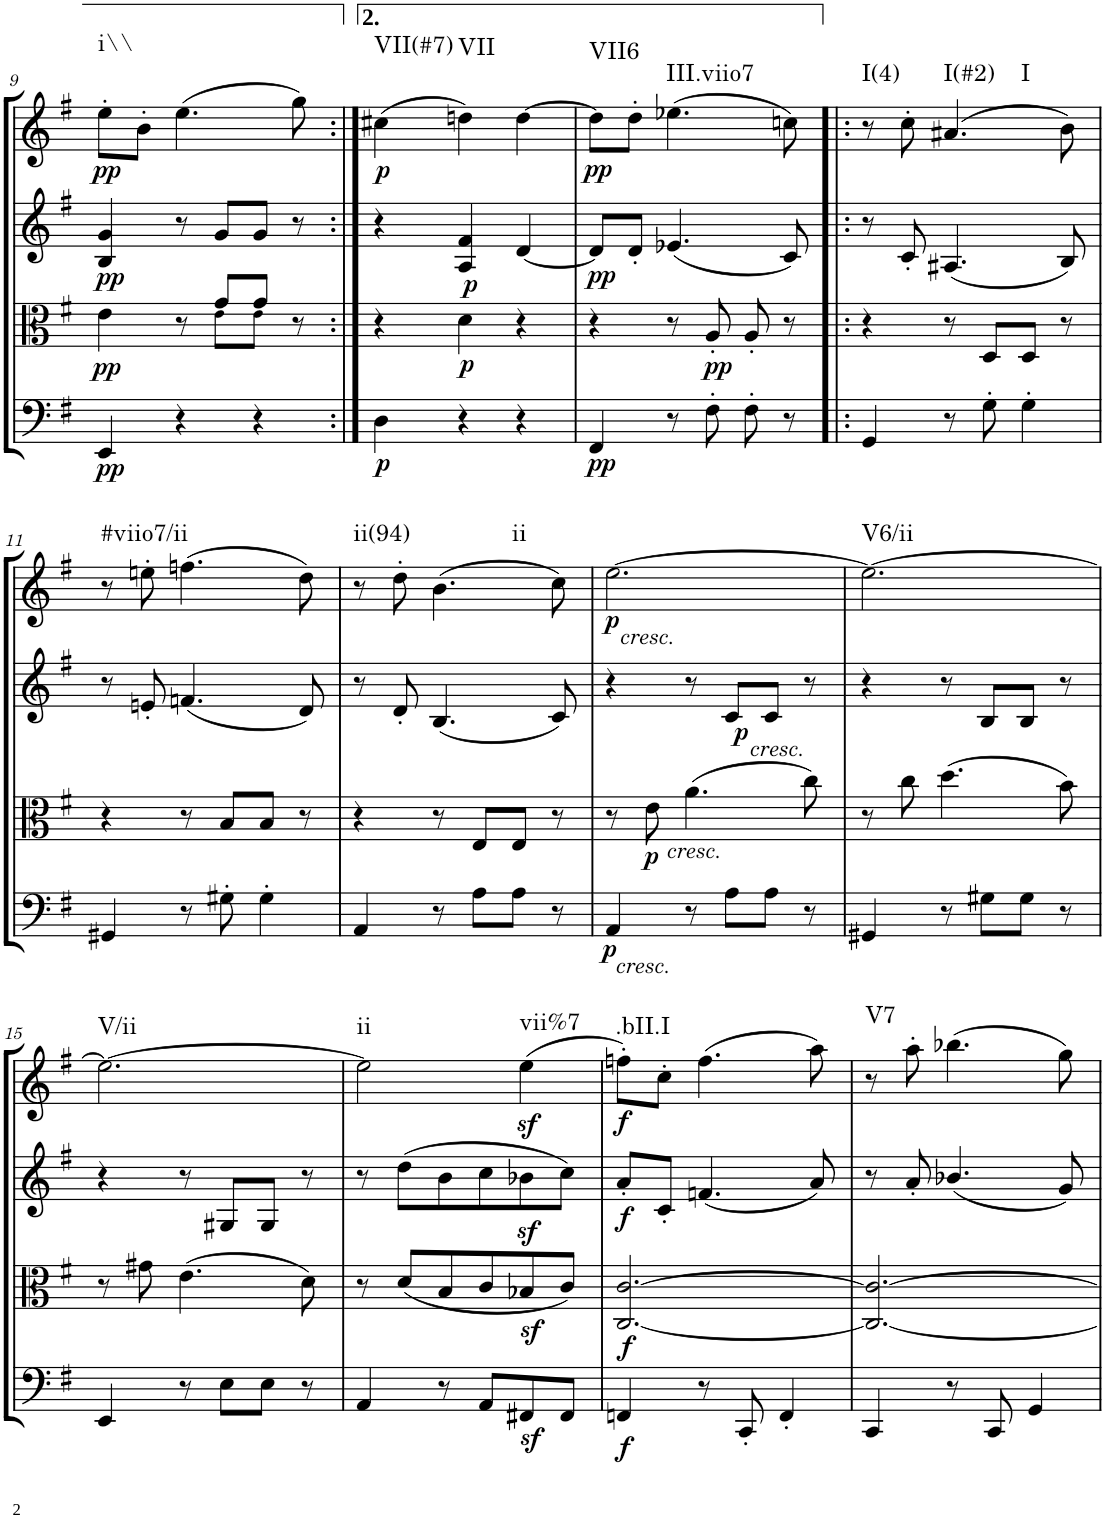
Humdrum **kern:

**kern	**dynam	**kern	**dynam	**kern	**dynam	**kern	**dynam	**harte
*part4	*part4	*part3	*part3	*part2	*part2	*part1	*part1	*part1
*staff4	*staff4	*staff3	*staff3	*staff2	*staff2	*staff1	*staff1	*
*I"Violoncello.	*	*I"Viola.	*	*I"Violin II.	*	*I"Violin I.	*	*
*I'Vc	*	*I'Vla	*	*I'Vln	*	*I'Vln	*	*
!!LO:PB:g=z
*clefF4	*	*clefC3	*	*clefG2	*	*clefG2	*	*
*k[f#]	*	*k[f#]	*	*k[f#]	*	*k[f#]	*	*
*M3/4	*	*M3/4	*	*M3/4	*	*M3/4	*	*
=9	=9	=9	=9	=9	=9	=9	=9	=9
*	*	*^	*	*	*	*	*	*
!	!LO:DY:b	!	!	!LO:DY:b	!	!LO:DY:b	!	!LO:DY:b	!LO:H:kt=i\\
4EE/	pp	4e\	4.ryy	pp	4B/ 4g/	pp	8ee'\L	pp	N
.	.	.	.	.	.	.	8b'\J	.	.
4r	.	8r	.	.	8r	.	(4.ee\	.	.
.	.	8g/L	8e!\L	.	8g/L	.	.	.	.
4r	.	8g/J	8e!\J	.	8g/J	.	.	.	.
.	.	8r	8ryy	.	8r	.	8gg\)	.	.
=8:|!	=8:|!	=8:|!	=8:|!	=8:|!	=8:|!	=8:|!	=8:|!	=8:|!	=8:|!
!	!LO:DY:b	!	!	!	!	!	!	!LO:DY:b	!LO:H:kt=VII(#7)
*	*	*v	*v	*	*	*	*	*	*
4D\	p	4r	.	4r	.	(4cc#X\	p	N
!	!	!	!LO:DY:b	!	!LO:DY:b	!	!	!LO:H:kt=VII
4r	.	4d\	p	4A/ 4f#/	p	4ddn\)	.	N
4r	.	4r	.	[4d/	.	[4dd\	.	.
=9	=9	=9	=9	=9	=9	=9	=9	=9
!	!LO:DY:b	!	!	!	!LO:DY:b	!	!LO:DY:b	!LO:H:kt=VII6
4FF#/	pp	4r	.	8d/L]	pp	8dd\L]	pp	N
.	.	.	.	8d'/J	.	8dd'\J	.	.
!	!	!	!	!	!	!	!	!LO:H:kt=III.viio7
8r	.	8r	.	(4.e-X/	.	(4.ee-X\	.	N
!	!	!	!LO:DY:b	!	!	!	!	!
8F#'\	.	8A'/	pp	.	.	.	.	.
8F#'\	.	8A'/	.	.	.	.	.	.
8r	.	8r	.	8c/)	.	8ccn\)	.	.
=10!|:	=10!|:	=10!|:	=10!|:	=10!|:	=10!|:	=10!|:	=10!|:	=10!|:
!	!	!	!	!	!	!	!	!LO:H:kt=I(4)
4GG/	.	4r	.	8r	.	8r	.	N
.	.	.	.	8c'/	.	8cc'\	.	.
!	!	!	!	!	!	!	!	!LO:H:n=1:kt=I(#2)
!	!	!	!	!	!	!	!	!LO:H:n=2:kt=I
8r	.	8r	.	(4.A#X/	.	(4.a#X/	.	N N
8G'\	.	8D/L	.	.	.	.	.	.
4G'\	.	8D/J	.	.	.	.	.	.
.	.	8r	.	8B/)	.	8b\)	.	.
!!LO:LB:g=z
=11	=11	=11	=11	=11	=11	=11	=11	=11
!	!	!	!	!	!	!	!	!LO:H:kt=#viio7/ii
4GG#X/	.	4r	.	8r	.	8r	.	N
.	.	.	.	8en'/	.	8een'\	.	.
8r	.	8r	.	(4.fn/	.	(4.ffn\	.	.
8G#X'\	.	8B/L	.	.	.	.	.	.
4G#'\	.	8B/J	.	.	.	.	.	.
.	.	8r	.	8d/)	.	8dd\)	.	.
=12	=12	=12	=12	=12	=12	=12	=12	=12
!	!	!	!	!	!	!	!	!LO:H:kt=ii(94)
4AA/	.	4r	.	8r	.	8r	.	N
.	.	.	.	8d'/	.	8dd'\	.	.
!	!	!	!	!	!	!	!	!LO:H:kt=ii
8r	.	8r	.	(4.B/	.	(4.b\	.	N
8A\L	.	8E/L	.	.	.	.	.	.
8A\J	.	8E/J	.	.	.	.	.	.
8r	.	8r	.	8c/)	.	8cc\)	.	.
=13	=13	=13	=13	=13	=13	=13	=13	=13
!	!	!	!	!	!	!LO:TX:b:i:t=cresc.	!	!
!LO:TX:b:i:t=cresc.	!	!	!	!	!	!	!	!
!	!LO:DY:b	!	!	!	!	!	!LO:DY:b	!
4AA/	p	8r	.	4r	.	[2.ee\	p	.
!	!	!	!LO:DY:b	!	!	!	!	!
.	.	8e\	p	.	.	.	.	.
!	!	!LO:TX:b:i:t=cresc.	!	!	!	!	!	!
8r	.	(4.a\	.	8r	.	.	.	.
!	!	!	!	!	!LO:DY:b	!	!	!
8A\L	.	.	.	8c/L	p	.	.	.
!	!	!	!	!LO:TX:b:i:t=cresc.	!	!	!	!
8A\J	.	.	.	8c/J	.	.	.	.
8r	.	8cc\)	.	8r	.	.	.	.
=14	=14	=14	=14	=14	=14	=14	=14	=14
!	!	!	!	!	!	!	!	!LO:H:kt=V6/ii
4GG#X/	.	8r	.	4r	.	2.ee\_	.	N
.	.	8cc\	.	.	.	.	.	.
8r	.	(4.dd\	.	8r	.	.	.	.
8G#X\L	.	.	.	8B/L	.	.	.	.
8G#\J	.	.	.	8B/J	.	.	.	.
8r	.	8b\)	.	8r	.	.	.	.
!!LO:LB:g=z
=15	=15	=15	=15	=15	=15	=15	=15	=15
!	!	!	!	!	!	!	!	!LO:H:kt=V/ii
4EE/	.	8r	.	4r	.	2.ee\_	.	N
.	.	8g#X\	.	.	.	.	.	.
8r	.	(4.e\	.	8r	.	.	.	.
8E\L	.	.	.	8G#X/L	.	.	.	.
8E\J	.	.	.	8G#/J	.	.	.	.
8r	.	8d\)	.	8r	.	.	.	.
=16	=16	=16	=16	=16	=16	=16	=16	=16
!	!	!	!	!	!	!	!	!LO:H:kt=ii
4AA/	.	8r	.	8r	.	2ee\]	.	N
.	.	(8d/L	.	(8dd\L	.	.	.	.
8r	.	8B/	.	8b\	.	.	.	.
8AA/L	.	8c/	.	8cc\	.	.	.	.
!	!	!	!	!	!	!	!LO:DY:b	!LO:H:kt=vii%7
8FF#Xz</	.	8B-Xz</	.	8b-Xz<\	.	(4ee\	sf	N
8FF#/J	.	8c/J)	.	8cc\J)	.	.	.	.
=17	=17	=17	=17	=17	=17	=17	=17	=17
!	!LO:DY:b	!	!LO:DY:b	!	!LO:DY:b	!	!LO:DY:b	!LO:H:kt=.bII.I
4FFn/	f	[2.C/ [2.c/	f	8a'/L	f	8ffn'\L)	f	N
.	.	.	.	8c'/J	.	8cc'\J	.	.
8r	.	.	.	(4.fn/	.	(4.ff\	.	.
8CC'/	.	.	.	.	.	.	.	.
4FF'/	.	.	.	.	.	.	.	.
.	.	.	.	8a/)	.	8aa\)	.	.
=18	=18	=18	=18	=18	=18	=18	=18	=18
!	!	!	!	!	!	!	!	!LO:H:kt=V7
4CC/	.	2.C/_ 2.c/_	.	8r	.	8r	.	N
.	.	.	.	8a'/	.	8aa'\	.	.
8r	.	.	.	(4.b-X/	.	(4.bb-X\	.	.
8CC/	.	.	.	.	.	.	.	.
4GG/	.	.	.	.	.	.	.	.
.	.	.	.	8g/)	.	8gg\)	.	.
=	=	=	=	=	=	=	=	=
*-	*-	*-	*-	*-	*-	*-	*-	*-
